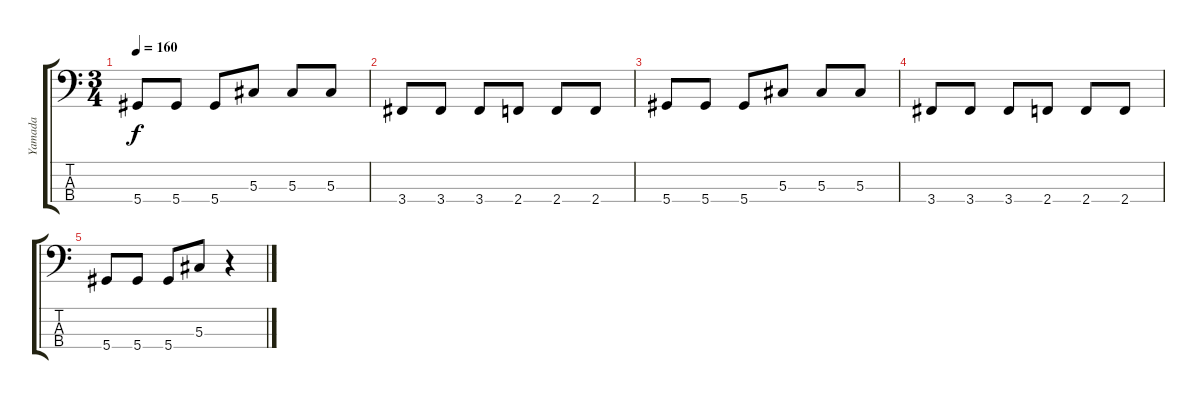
\track ("Yamada" "Yamada") {instrument electricbassfinger}
\staff {score tabs}
\tuning (Gb2 Db2 Ab1 Eb1) {hide}
\ts (3 4)
\tempo 160
\clef f4
\ks c
5.4.8{dy f} 5.4.8 5.4.8 5.3.8 5.3.8 5.3.8 |
3.4.8 3.4.8 3.4.8 2.4.8 2.4.8 2.4.8 |
5.4.8 5.4.8 5.4.8 5.3.8 5.3.8 5.3.8 |
3.4.8 3.4.8 3.4.8 2.4.8 2.4.8 2.4.8 |
5.4.8 5.4.8 5.4.8 5.3.8 r.4
